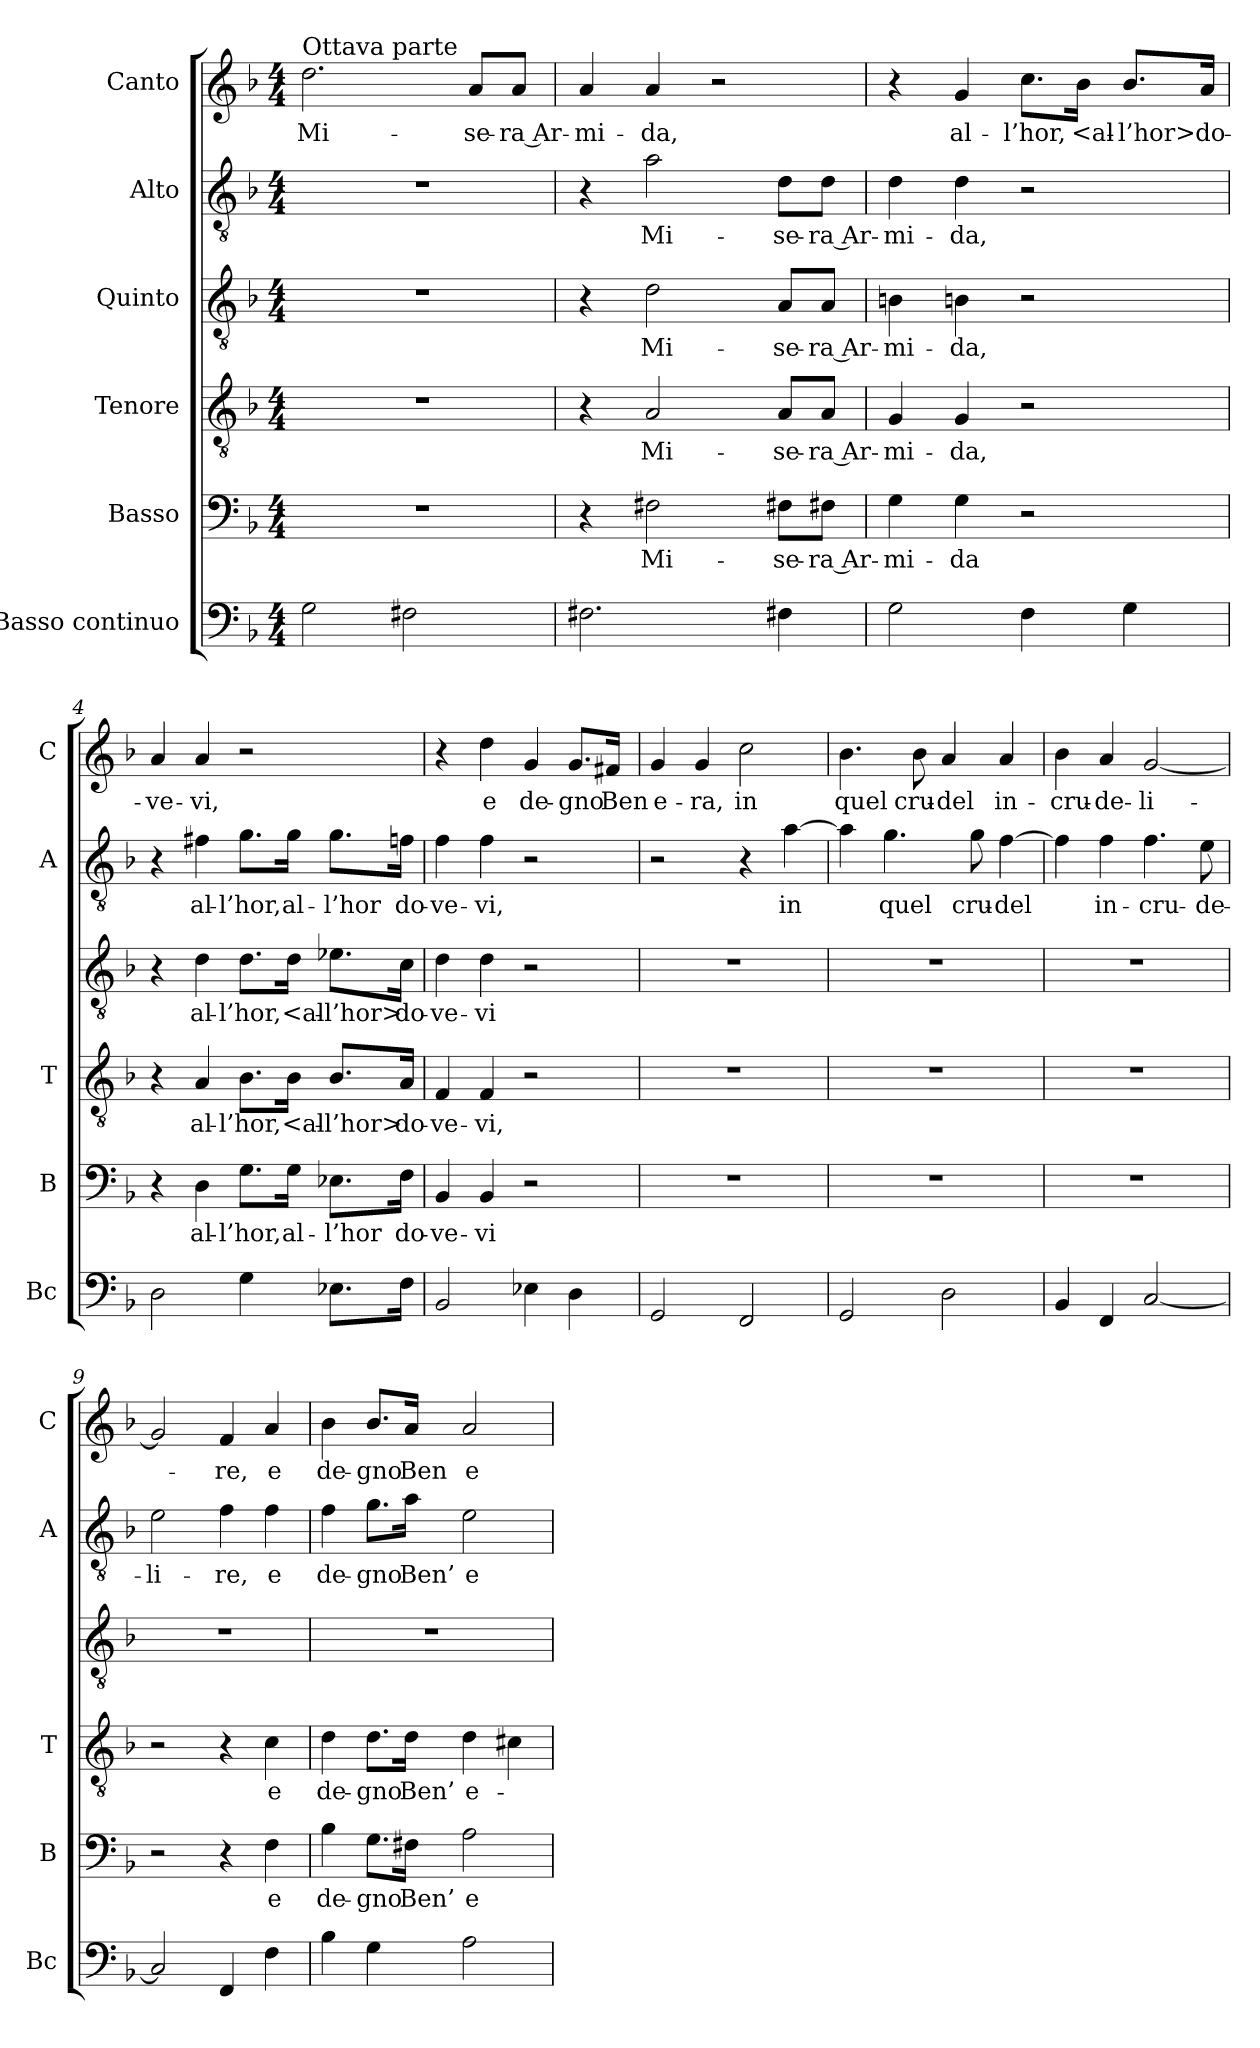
**kern	**kern	**text	**kern	**text	**kern	**text	**kern	**text	**kern	**text
*part6	*part5	*part5	*part4	*part4	*part3	*part3	*part2	*part2	*part1	*part1
*staff6	*staff5	*staff5	*staff4	*staff4	*staff3	*staff3	*staff2	*staff2	*staff1	*staff1
*I"Basso continuo	*I"Basso	*	*I"Tenore	*	*I"Quinto	*	*I"Alto	*	*I"Canto	*
*I'Bc	*I'B	*	*I'T	*	*	*	*I'A	*	*I'C	*
*clefF4	*clefF4	*	*clefGv2	*	*clefGv2	*	*clefGv2	*	*clefG2	*
*k[b-]	*k[b-]	*	*k[b-]	*	*k[b-]	*	*k[b-]	*	*k[b-]	*
*F:	*F:	*	*F:	*	*F:	*	*F:	*	*F:	*
*M4/4	*M4/4	*	*M4/4	*	*M4/4	*	*M4/4	*	*M4/4	*
=1	=1	=1	=1	=1	=1	=1	=1	=1	=1	=1
!	!	!	!	!	!	!	!	!	!LO:TX:a:t=Ottava parte	!
2G	1r	.	1r	.	1r	.	1r	.	2.dd	Mi-
2F#X	.	.	.	.	.	.	.	.	.	.
.	.	.	.	.	.	.	.	.	8a/L	-se-
.	.	.	.	.	.	.	.	.	8a/J	-ra Ar-
=2	=2	=2	=2	=2	=2	=2	=2	=2	=2	=2
2.F#X	4r	.	4r	.	4r	.	4r	.	4a	-mi-
.	2F#X	Mi-	2A	Mi-	2d	Mi-	2a	Mi-	4a	-da,
.	.	.	.	.	.	.	.	.	2r	.
4F#X	8F#X\L	-se-	8A/L	-se-	8A/L	-se-	8d\L	-se-	.	.
.	8F#X\J	-ra Ar-	8A/J	-ra Ar-	8A/J	-ra Ar-	8d\J	-ra Ar-	.	.
=3	=3	=3	=3	=3	=3	=3	=3	=3	=3	=3
2G	4G	-mi-	4G	-mi-	4Bn	-mi-	4d	-mi-	4r	.
.	4G	-da	4G	-da,	4Bn	-da,	4d	-da,	4g	al-
4F	2r	.	2r	.	2r	.	2r	.	8.cc\L	-l’hor,
.	.	.	.	.	.	.	.	.	16b-\Jk	<al-
4G	.	.	.	.	.	.	.	.	8.b-/L	-l’hor>
.	.	.	.	.	.	.	.	.	16a/Jk	do-
=4	=4	=4	=4	=4	=4	=4	=4	=4	=4	=4
2D	4r	.	4r	.	4r	.	4r	.	4a	-ve-
.	4D	al-	4A	al-	4d	al-	4f#X	al-	4a	-vi,
4G	8.G\L	-l’hor,	8.B-\L	-l’hor,	8.d\L	-l’hor,	8.g\L	-l’hor,	2r	.
.	16G\Jk	al-	16B-\Jk	<al-	16d\Jk	<al-	16g\Jk	al-	.	.
8.E-X\L	8.E-X\L	-l’hor	8.B-/L	-l’hor>	8.e-X\L	-l’hor>	8.g\L	-l’hor	.	.
16F\Jk	16F\Jk	do-	16A/Jk	do-	16c\Jk	do-	16fn\Jk	do-	.	.
=5	=5	=5	=5	=5	=5	=5	=5	=5	=5	=5
2BB-	4BB-	-ve-	4F	-ve-	4d	-ve-	4f	-ve-	4r	.
.	4BB-	-vi	4F	-vi,	4d	-vi	4f	-vi,	4dd	e
4E-X	2r	.	2r	.	2r	.	2r	.	4g	de-
4D	.	.	.	.	.	.	.	.	8.g/L	-gno
.	.	.	.	.	.	.	.	.	16f#X/Jk	Ben
=6	=6	=6	=6	=6	=6	=6	=6	=6	=6	=6
2GG	1r	.	1r	.	1r	.	2r	.	4g	e-
.	.	.	.	.	.	.	.	.	4g	-ra,
2FF	.	.	.	.	.	.	4r	.	2cc	in
.	.	.	.	.	.	.	[4a	in	.	.
=7	=7	=7	=7	=7	=7	=7	=7	=7	=7	=7
2GG	1r	.	1r	.	1r	.	4a]	.	4.b-	quel
.	.	.	.	.	.	.	4.g	quel	.	.
.	.	.	.	.	.	.	.	.	8b-	cru-
2D	.	.	.	.	.	.	.	.	4a	-del
.	.	.	.	.	.	.	8g	cru-	.	.
.	.	.	.	.	.	.	[4f	-del	4a	in-
=8	=8	=8	=8	=8	=8	=8	=8	=8	=8	=8
4BB-	1r	.	1r	.	1r	.	4f]	.	4b-	-cru-
4FF	.	.	.	.	.	.	4f	in-	4a	-de-
[2C	.	.	.	.	.	.	4.f	-cru-	[2g	-li-
.	.	.	.	.	.	.	8e	-de-	.	.
=9	=9	=9	=9	=9	=9	=9	=9	=9	=9	=9
2C]	2r	.	2r	.	1r	.	2e	-li-	2g]	.
4FF	4r	.	4r	.	.	.	4f	-re,	4f	-re,
4F	4F	e	4c	e	.	.	4f	e	4a	e
=10	=10	=10	=10	=10	=10	=10	=10	=10	=10	=10
4B-	4B-	de-	4d	de-	1r	.	4f	de-	4b-	de-
4G	8.G\L	-gno	8.d\L	-gno	.	.	8.g\L	-gno	8.b-/L	-gno
.	16F#X\Jk	Ben’	16d\Jk	Ben’	.	.	16a\Jk	Ben’	16a/Jk	Ben
2A	2A	e-	4d	e-	.	.	2e	e-	2a	e-
.	.	.	4c#X	.	.	.	.	.	.	.
=	=	=	=	=	=	=	=	=	=	=
*-	*-	*-	*-	*-	*-	*-	*-	*-	*-	*-
